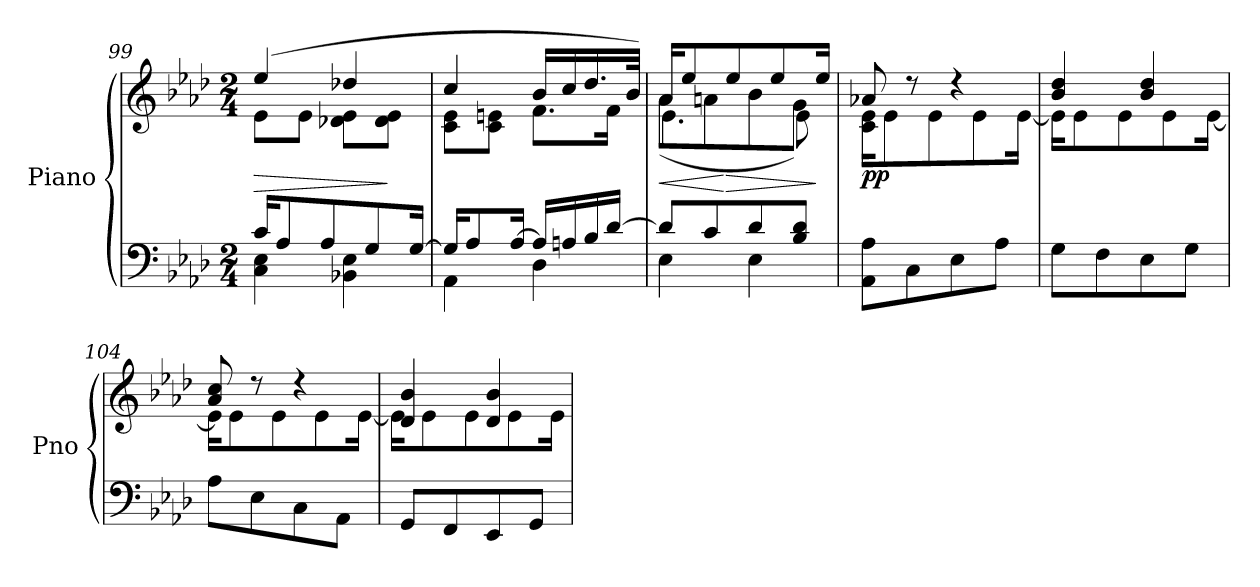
**kern	**kern	**dynam
*part1	*part1	*part1
*staff2	*staff1	*staff1/2
*I"Piano	*	*
*I'Pno	*	*
*clefF4	*clefG2	*
*k[b-e-a-d-]	*k[b-e-a-d-]	*
*A-:	*A-:	*
*M2/4	*M2/4	*
=99	=99	=99
*^	*	*
!	!	!	!LO:HP:b
*	*	*^	*
16c/KL	4C\ 4E-\	(4ee-/	8e-\L	>
8A-/	.	.	.	.
.	.	.	8e-\J	.
8A-/	.	.	.	.
.	4BB-X\ 4E-\	4dd-X/	8d-X\ 8e-\L	.
8G/	.	.	.	.
.	.	.	8d-\ 8e-\J	]
[16G/Jk	.	.	.	.
=100	=100	=100	=100	=100
16G/KL]	4AA-\	4cc/	8c\ 8e-\L	.
8A-/	.	.	.	.
.	.	.	8c\ 8en\J	.
[16A-/Jk	.	.	.	.
16A-/LL]	4D-\	16b-/LL	8.f\L	.
16An/	.	16cc/	.	.
16B-/	.	16.dd-/	.	.
[16d-/JJ	.	.	16f\Jk	.
.	.	32b-/JJk)	.	.
*	*	*v	*v	*
!!LO:PB:g=z
=101	=101	=101	=101
!	!	!	!LO:HP:b
*	*	*^	*
*	*	*	*^	*
8d-/L]	4E-\	16a-/KL	(8a-\L	4.e-\	<
.	.	8ee-/	.	.	.
8c/	.	.	8an\	.	.
!	!	!	!	!	!LO:HP:n=1:b
.	.	8ee-/	.	.	[ >
8d-/	4E-\	.	8b-\	.	.
.	.	8ee-/	.	.	.
8B-/ 8d-/J	.	.	8g\J)	8e-\	.
.	.	16ee-/Jk	.	.	]
*v	*v	*	*	*	*
*	*	*v	*v	*
=102	=102	=102	=102
!	!	!	!LO:DY:b
8AA-\ 8A-\L	8a-X/	16c\ 16e-\KL	pp
.	.	8e-\	.
8C\	8rdd	.	.
.	.	8e-\	.
8E-\	4rdd	.	.
.	.	8e-\	.
8A-\J	.	.	.
.	.	[16e-\Jk	.
=103	=103	=103	=103
8G\L	4b-/ 4dd-/	16e-\KL]	.
.	.	8e-\	.
8F\	.	.	.
.	.	8e-\	.
8E-\	4b-/ 4dd-/	.	.
.	.	8e-\	.
8G\J	.	.	.
.	.	[16e-\Jk	.
=104	=104	=104	=104
8A-\L	8a-/ 8cc/	16e-\KL]	.
.	.	8e-\	.
8E-\	8rdd	.	.
.	.	8e-\	.
8C\	4rdd	.	.
.	.	8e-\	.
8AA-\J	.	.	.
.	.	[16e-\Jk	.
=105	=105	=105	=105
8GG/L	4d-/ 4b-/	16e-\KL]	.
.	.	8e-\	.
8FF/	.	.	.
.	.	8e-\	.
8EE-/	4d-/ 4b-/	.	.
.	.	8e-\	.
8GG/J	.	.	.
.	.	16e-\Jk	.
*	*v	*v	*
=	=	=
*-	*-	*-
